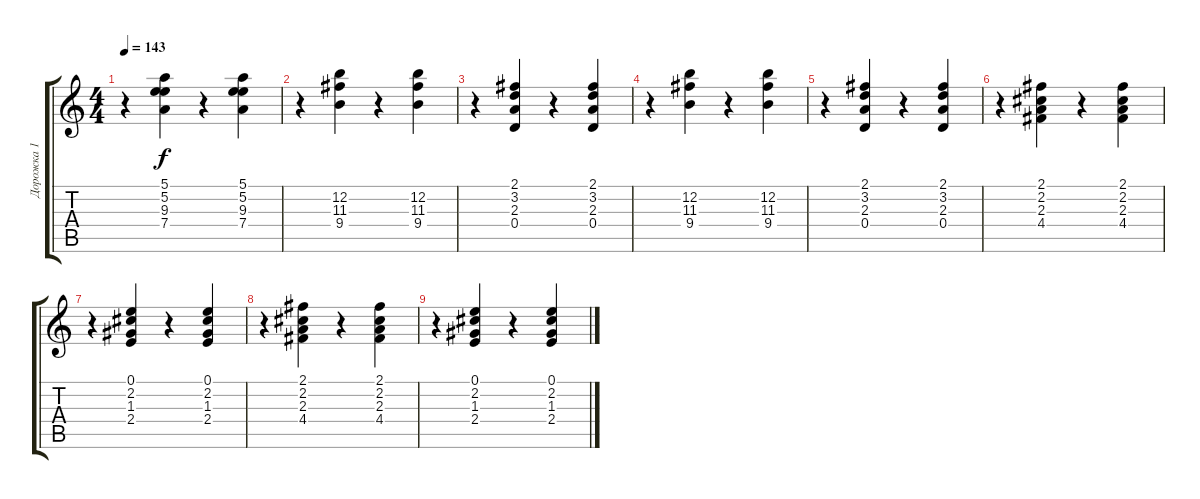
\track ("Дорожка 1" "Дорожка 1") {instrument electricguitarclean}
\staff {score tabs}
\tuning (E4 B3 G3 D3 A2 E2) {hide}
\ts (4 4)
\tempo 143
\clef g2
\ks c
r.4{dy f} (5.1 5.2 9.3 7.4).4 r.4 (5.1 5.2 9.3 7.4).4 |
r.4 (12.2 11.3 9.4).4 r.4 (12.2 11.3 9.4).4 |
r.4 (2.1 3.2 2.3 0.4).4 r.4 (2.1 3.2 2.3 0.4).4 |
r.4 (12.2 11.3 9.4).4 r.4 (12.2 11.3 9.4).4 |
r.4 (2.1 3.2 2.3 0.4).4 r.4 (2.1 3.2 2.3 0.4).4 |
r.4 (2.1 2.2 2.3 4.4).4 r.4 (2.1 2.2 2.3 4.4).4 |
r.4 (0.1 2.2 1.3 2.4).4 r.4 (0.1 2.2 1.3 2.4).4 |
r.4 (2.1 2.2 2.3 4.4).4 r.4 (2.1 2.2 2.3 4.4).4 |
r.4 (0.1 2.2 1.3 2.4).4 r.4 (0.1 2.2 1.3 2.4).4
